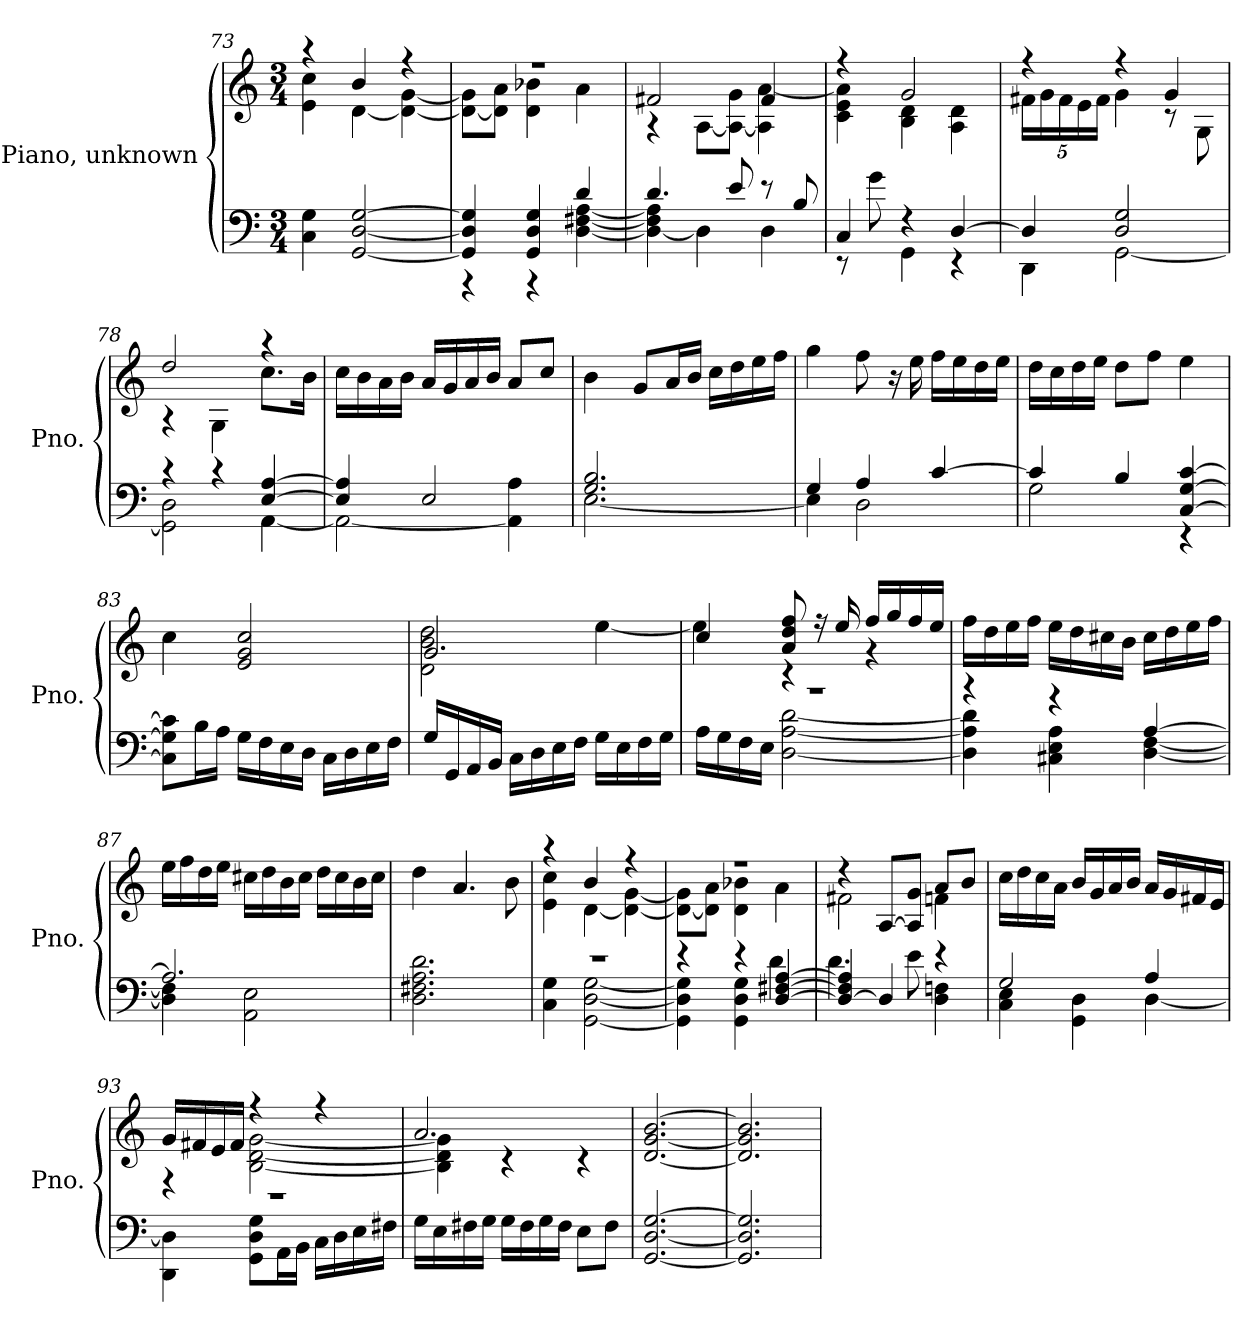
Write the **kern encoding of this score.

**kern	**kern
*part1	*part1
*staff2	*staff1
*I"Piano, unknown	*
*I'Pno.	*
*clefF4	*clefG2
*k[]	*k[]
*M3/4	*M3/4
=73	=73
*	*^
4C\ 4G\	4r	4e\ 4cc\
[2GG/ [2D/ [2G/	4b/	[4d\
.	4r	4d\_ [4g\
=74	=74	=74
*^	*	*
4GG/] 4D/] 4G/]	4r	2.r	8d\_ 8g\]L
.	.	.	8d\] 8a\J
4GG/ 4D/ 4G/	4r	.	4d\ 4b-X\
4d/	[4D\ [4F#X\ [4A\	.	4a\
=75	=75	=75	=75
4.d/	4D\_ 4F#\] 4A\]	2f#X/	4r
.	4D\]	.	[8A\L
8e/	.	.	8A\_ 8g\J
8r	4D\	4f#/	4A\] [4a\
8B/	.	.	.
!!LO:LB:g=z	!!
=76	=76	=76	=76
4C/	8r	4r	4c\ 4e\ 4a\]
.	8g\	.	.
4r	4GG\	2g/	4B\ 4d\
[4D/	4r	.	4A\ 4d\
=77	=77	=77	=77
*	*	*	*Xbrackettup
4D/]	4DD\	4r	20f#X\LL
.	.	.	20g\
.	.	.	20f#\
.	.	.	20e\
.	.	.	20f#\JJ
2D/ 2G/	[2GG\	4r	4g\
.	.	4g/	8r
.	.	.	8G\
=78	=78	=78	=78
4r	2GG\] 2D\	2dd/	4r
4r	.	.	4G\
[4E/ [4A/	[4AA\	4r	8.cc\L
.	.	.	16b\Jk
*	*	*v	*v
=79	=79	=79
4E/] 4A/]	2AA\_	16cc\LL
.	.	16b\
.	.	16a\
.	.	16b\JJ
2E/	.	16a/LL
.	.	16g/
.	.	16a/
.	.	16b/JJ
.	4AA\] 4A\	8a/L
.	.	8cc/J
=80	=80	=80
2.G/ 2.B/	[2.E\	4b\
.	.	8g/L
.	.	16a/L
.	.	16b/JJ
.	.	16cc\LL
.	.	16dd\
.	.	16ee\
.	.	16ff\JJ
!!LO:LB:g=z
=81	=81	=81
4G/	4E\]	4gg\
4A/	2D\	8ff\
.	.	16r
.	.	16ee\
[4c/	.	16ff\LL
.	.	16ee\
.	.	16dd\
.	.	16ee\JJ
=82	=82	=82
4c/]	2G\	16dd\LL
.	.	16cc\
.	.	16dd\
.	.	16ee\JJ
4B/	.	8dd\L
.	.	8ff\J
[4C/ [4G/ [4c/	4r	4ee\
*v	*v	*
=83	=83
8C\] 8G\] 8c\]L	4cc\
16B\L	.
16A\JJ	.
16G\LL	2e/ 2g/ 2cc/
16F\	.
16E\	.
16D\JJ	.
16C\LL	.
16D\	.
16E\	.
16F\JJ	.
=84	=84
*	*^
16G/LL	2.g/	2d\ 2b\ 2dd\
16GG/	.	.
16AA/	.	.
16BB/JJ	.	.
16C\LL	.	.
16D\	.	.
16E\	.	.
16F\JJ	.	.
16G\LL	.	[4ee\
16E\	.	.
16F\	.	.
16G\JJ	.	.
!!LO:LB:g=z	!!
=85	=85	=85
*^	*	*
2.r	16A\LL	4cc/	4ee\]
.	16G\	.	.
.	16F\	.	.
.	16E\JJ	.	.
.	[2D\ [2A\ [2d\	8a/ 8dd/ 8ff/	4r
.	.	16r	.
.	.	16ee/	.
.	.	16ff/LL	4r
.	.	16gg/	.
.	.	16ff/	.
.	.	16ee/JJ	.
*	*	*v	*v
=86	=86	=86
4r	4D\] 4A\] 4d\]	16ff\LL
.	.	16dd\
.	.	16ee\
.	.	16ff\JJ
4r	4C#X\ 4E\ 4A\	16ee\LL
.	.	16dd\
.	.	16cc#X\
.	.	16b\JJ
[4A/	[4D\ [4F\	16cc#\LL
.	.	16dd\
.	.	16ee\
.	.	16ff\JJ
=87	=87	=87
2.A/]	4D\] 4F\]	16ee\LL
.	.	16ff\
.	.	16dd\
.	.	16ee\JJ
.	2AA\ 2E\	16cc#X\LL
.	.	16dd\
.	.	16b\
.	.	16cc#\JJ
.	.	16dd\LL
.	.	16cc#\
.	.	16b\
.	.	16cc#\JJ
*v	*v	*
=88	=88
2.D\ 2.F#X\ 2.A\ 2.d\	4dd\
.	4.a/
.	8b\
!!LO:LB:g=z
=89	=89
*^	*^
2.r	4C\ 4G\	4r	4e\ 4cc\
.	[2GG\ [2D\ [2G\	4b/	[4d\
.	.	4r	4d\_ [4g\
=90	=90	=90	=90
4r	4GG\] 4D\] 4G\]	2.r	8d\_ 8g\]L
.	.	.	8d\] 8a\J
4r	4GG\ 4D\ 4G\	.	4d\ 4b-X\
[4D/ [4F#X/ [4A/	4d\	.	4a\
=91	=91	=91	=91
4D/_ 4F#/] 4A/]	4.d\	4r	2f#X\
4D/]	.	[8A/L	.
.	8e\	8A/] 8g/J	.
4r	4D\ 4Fn\	8a/L	4fn\
.	.	8b/J	.
*	*	*v	*v
=92	=92	=92
2G/	4C\ 4E\	16cc\LL
.	.	16dd\
.	.	16cc\
.	.	16a\JJ
.	4GG\ 4D\	16b/LL
.	.	16g/
.	.	16a/
.	.	16b/JJ
4A/	[4D\	16a/LL
.	.	16g/
.	.	16f#X/
.	.	16e/JJ
!!LO:PB:g=z
=93	=93	=93
*	*	*^
2.r	4DD\ 4D\]	16g/LL	4r
.	.	16f#X/	.
.	.	16e/	.
.	.	16f#/JJ	.
.	8GG\ 8D\ 8G\L	4r	[2B\ [2d\ [2g\
.	16AA\L	.	.
.	16BB\JJ	.	.
.	16C\LL	4r	.
.	16D\	.	.
.	16E\	.	.
.	16F#X\JJ	.	.
*v	*v	*	*
=94	=94	=94
16G\LL	2.a/	4B\] 4d\] 4g\]
16E\	.	.
16F#X\	.	.
16G\JJ	.	.
16G\LL	.	4r
16F#\	.	.
16G\	.	.
16F#\JJ	.	.
8E\L	.	4r
8F#\J	.	.
*	*v	*v
=95	=95
[2.GG/ [2.D/ [2.G/	[2.d/ [2.g/ [2.b/
=96	=96
2.GG/] 2.D/] 2.G/]	2.d/] 2.g/] 2.b/]
=	=
*-	*-
